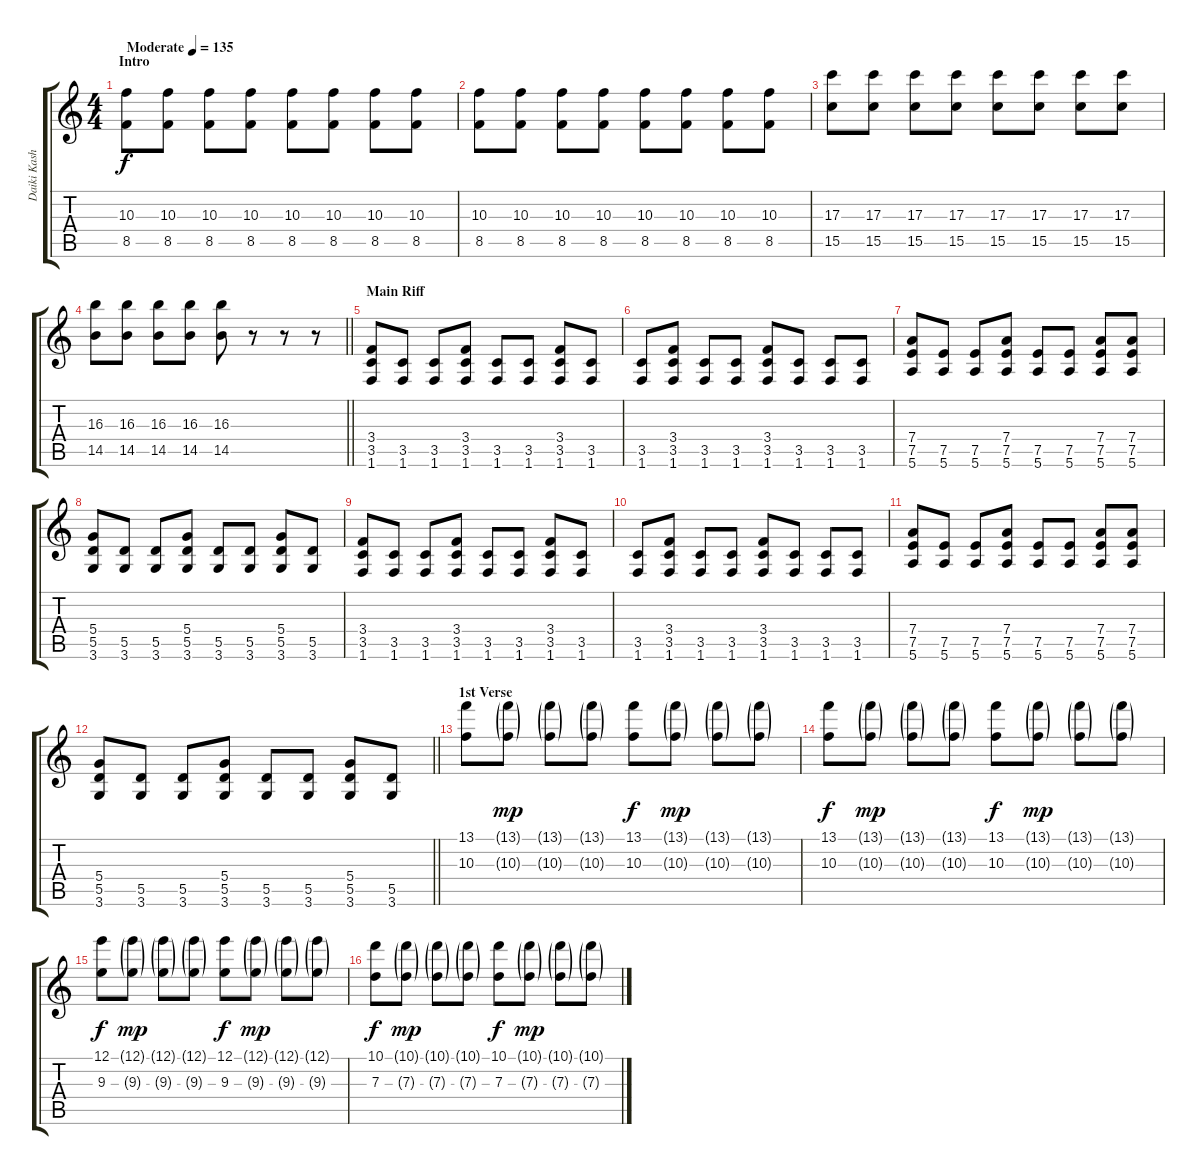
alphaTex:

\track ("Daiki Kasho (Rythm Guitar)" "Daiki Kash") {instrument overdrivenguitar}
\staff {score tabs}
\tuning (E4 B3 G3 D3 A2 E2) {hide}
\ts (4 4)
\section ("" "Intro")
\tempo (135 "Moderate")
\clef g2
\ks c
(10.3 8.5).8{dy f instrument electricguitarclean} (10.3 8.5).8 (10.3 8.5).8 (10.3 8.5).8 (10.3 8.5).8 (10.3 8.5).8 (10.3 8.5).8 (10.3 8.5).8 |
(10.3 8.5).8 (10.3 8.5).8 (10.3 8.5).8 (10.3 8.5).8 (10.3 8.5).8 (10.3 8.5).8 (10.3 8.5).8 (10.3 8.5).8 |
(17.3 15.5).8 (17.3 15.5).8 (17.3 15.5).8 (17.3 15.5).8 (17.3 15.5).8 (17.3 15.5).8 (17.3 15.5).8 (17.3 15.5).8 |
\barLineRight lightlight
(16.3 14.5).8 (16.3 14.5).8 (16.3 14.5).8 (16.3 14.5).8 (16.3 14.5).8 r.8 r.8 r.8 |
\section ("" "Main Riff")
(3.4 3.5 1.6).8{instrument overdrivenguitar} (3.5 1.6).8 (3.5 1.6).8 (3.4 3.5 1.6).8 (3.5 1.6).8 (3.5 1.6).8 (3.4 3.5 1.6).8 (3.5 1.6).8 |
(3.5 1.6).8 (3.4 3.5 1.6).8 (3.5 1.6).8 (3.5 1.6).8 (3.4 3.5 1.6).8 (3.5 1.6).8 (3.5 1.6).8 (3.5 1.6).8 |
(7.4 7.5 5.6).8 (7.5 5.6).8 (7.5 5.6).8 (7.4 7.5 5.6).8 (7.5 5.6).8 (7.5 5.6).8 (7.4 7.5 5.6).8 (7.4 7.5 5.6).8 |
(5.4 5.5 3.6).8 (5.5 3.6).8 (5.5 3.6).8 (5.4 5.5 3.6).8 (5.5 3.6).8 (5.5 3.6).8 (5.4 5.5 3.6).8 (5.5 3.6).8 |
(3.4 3.5 1.6).8{instrument overdrivenguitar} (3.5 1.6).8 (3.5 1.6).8 (3.4 3.5 1.6).8 (3.5 1.6).8 (3.5 1.6).8 (3.4 3.5 1.6).8 (3.5 1.6).8 |
(3.5 1.6).8 (3.4 3.5 1.6).8 (3.5 1.6).8 (3.5 1.6).8 (3.4 3.5 1.6).8 (3.5 1.6).8 (3.5 1.6).8 (3.5 1.6).8 |
(7.4 7.5 5.6).8 (7.5 5.6).8 (7.5 5.6).8 (7.4 7.5 5.6).8 (7.5 5.6).8 (7.5 5.6).8 (7.4 7.5 5.6).8 (7.4 7.5 5.6).8 |
\barLineRight lightlight
(5.4 5.5 3.6).8 (5.5 3.6).8 (5.5 3.6).8 (5.4 5.5 3.6).8 (5.5 3.6).8 (5.5 3.6).8 (5.4 5.5 3.6).8 (5.5 3.6).8 |
\section ("" "1st Verse")
(13.1 10.3).8{volume 13 instrument electricguitarmuted} (13.1{g} 10.3{g}).8{dy mp} (13.1{g} 10.3{g}).8 (13.1{g} 10.3{g}).8 (13.1 10.3).8{dy f} (13.1{g} 10.3{g}).8{dy mp} (13.1{g} 10.3{g}).8 (13.1{g} 10.3{g}).8 |
(13.1 10.3).8{dy f} (13.1{g} 10.3{g}).8{dy mp} (13.1{g} 10.3{g}).8 (13.1{g} 10.3{g}).8 (13.1 10.3).8{dy f} (13.1{g} 10.3{g}).8{dy mp} (13.1{g} 10.3{g}).8 (13.1{g} 10.3{g}).8 |
(12.1 9.3).8{dy f} (12.1{g} 9.3{g}).8{dy mp} (12.1{g} 9.3{g}).8 (12.1{g} 9.3{g}).8 (12.1 9.3).8{dy f} (12.1{g} 9.3{g}).8{dy mp} (12.1{g} 9.3{g}).8 (12.1{g} 9.3{g}).8 |
(10.1 7.3).8{dy f} (10.1{g} 7.3{g}).8{dy mp} (10.1{g} 7.3{g}).8 (10.1{g} 7.3{g}).8 (10.1 7.3).8{dy f} (10.1{g} 7.3{g}).8{dy mp} (10.1{g} 7.3{g}).8 (10.1{g} 7.3{g}).8
